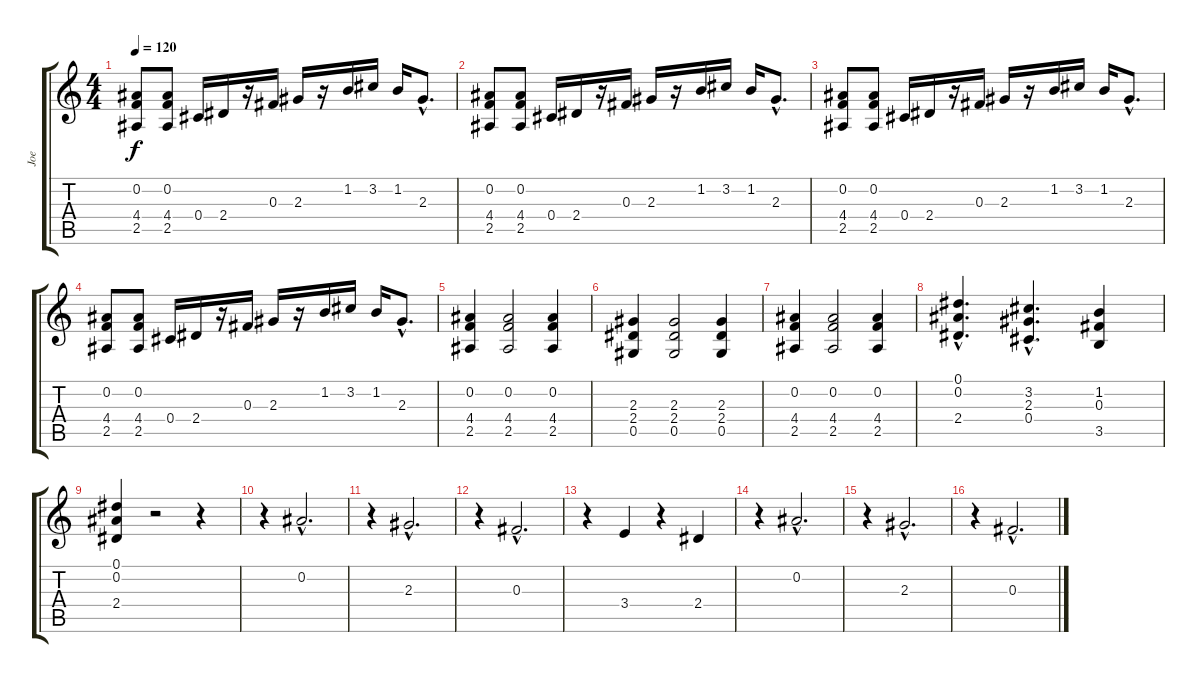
\track ("Joe" "Joe") {instrument distortionguitar}
\staff {score tabs}
\tuning (Eb4 Bb3 Gb3 Db3 Ab2 Eb2) {hide}
\ts (4 4)
\tempo 120
\clef g2
\ks c
(0.2 4.4 2.5).8{dy f} (0.2 4.4 2.5).8 0.4.16 2.4.16 r.16 0.3.16 2.3.16 r.16 1.2.16 3.2.16 1.2.16 2.3{hac}.8{d} |
(0.2 4.4 2.5).8 (0.2 4.4 2.5).8 0.4.16 2.4.16 r.16 0.3.16 2.3.16 r.16 1.2.16 3.2.16 1.2.16 2.3{hac}.8{d} |
(0.2 4.4 2.5).8 (0.2 4.4 2.5).8 0.4.16 2.4.16 r.16 0.3.16 2.3.16 r.16 1.2.16 3.2.16 1.2.16 2.3{hac}.8{d} |
(0.2 4.4 2.5).8 (0.2 4.4 2.5).8 0.4.16 2.4.16 r.16 0.3.16 2.3.16 r.16 1.2.16 3.2.16 1.2.16 2.3{hac}.8{d} |
(0.2 4.4 2.5).4 (0.2 4.4 2.5).2 (0.2 4.4 2.5).4 |
(2.3 2.4 0.5).4 (2.3 2.4 0.5).2 (2.3 2.4 0.5).4 |
(0.2 4.4 2.5).4 (0.2 4.4 2.5).2 (0.2 4.4 2.5).4 |
(0.1{hac} 0.2{hac} 2.4{hac}).4{d} (3.2{hac} 2.3{hac} 0.4{hac}).4{d} (1.2 0.3 3.5).4 |
(0.1 0.2 2.4).4 r.2 r.4 |
r.4 0.2{hac}.2{d} |
r.4 2.3{hac}.2{d} |
r.4 0.3{hac}.2{d} |
r.4 3.4.4 r.4 2.4.4 |
r.4 0.2{hac}.2{d} |
r.4 2.3{hac}.2{d} |
r.4 0.3{hac}.2{d}
